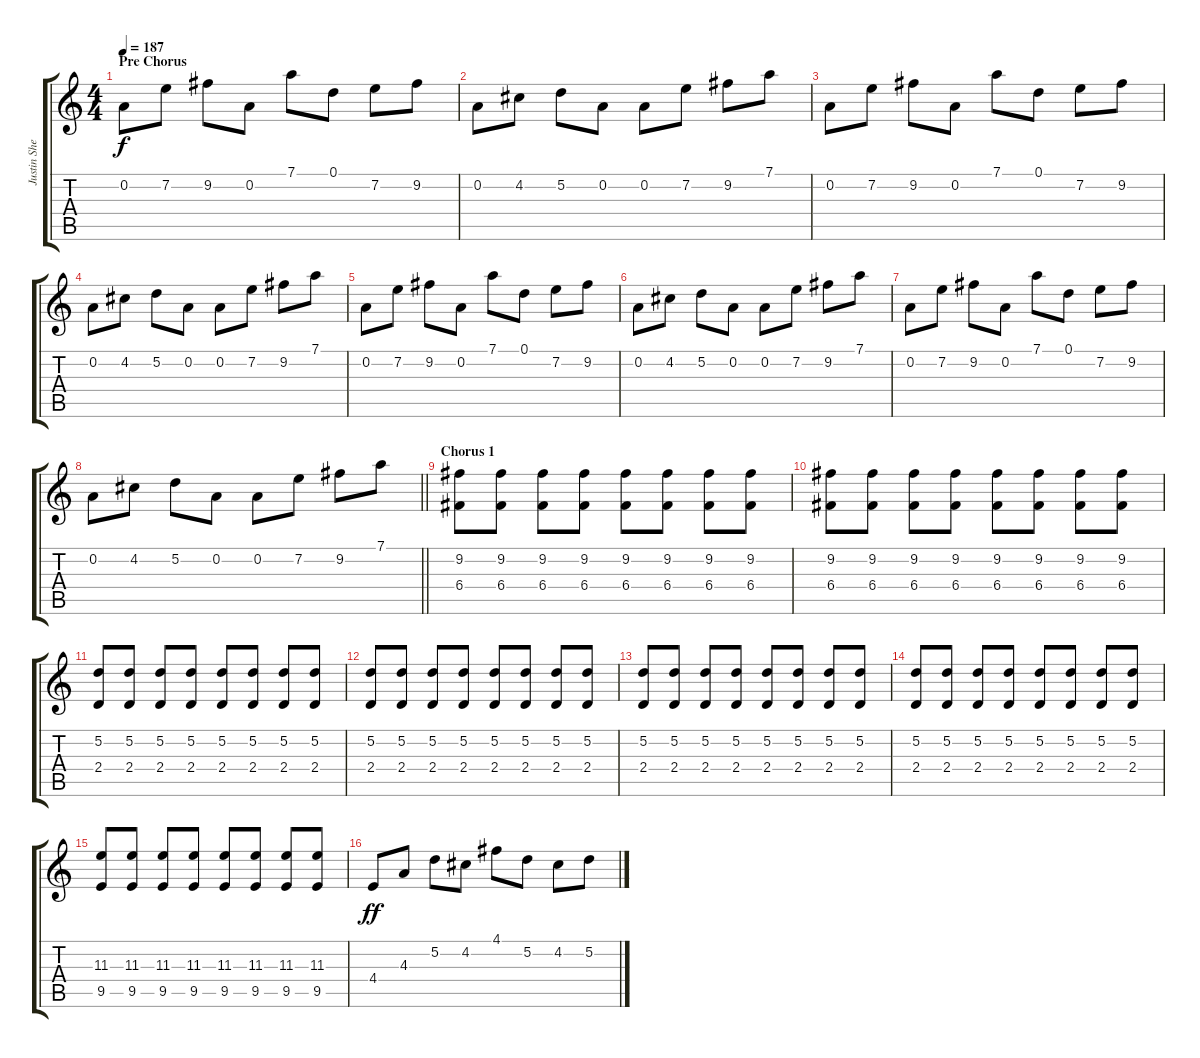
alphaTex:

\track ("Justin Shekoski" "Justin She") {instrument overdrivenguitar}
\staff {score tabs}
\tuning (D4 A3 F3 C3 G2 D2) {hide}
\ts (4 4)
\section ("" "Pre Chorus")
\tempo 187
\clef g2
\ks c
0.2.8{dy f} 7.2.8 9.2.8 0.2.8 7.1.8 0.1.8 7.2.8 9.2.8 |
0.2.8 4.2.8 5.2.8 0.2.8 0.2.8 7.2.8 9.2.8 7.1.8 |
0.2.8 7.2.8 9.2.8 0.2.8 7.1.8 0.1.8 7.2.8 9.2.8 |
0.2.8 4.2.8 5.2.8 0.2.8 0.2.8 7.2.8 9.2.8 7.1.8 |
0.2.8 7.2.8 9.2.8 0.2.8 7.1.8 0.1.8 7.2.8 9.2.8 |
0.2.8 4.2.8 5.2.8 0.2.8 0.2.8 7.2.8 9.2.8 7.1.8 |
0.2.8 7.2.8 9.2.8 0.2.8 7.1.8 0.1.8 7.2.8 9.2.8 |
\barLineRight lightlight
0.2.8 4.2.8 5.2.8 0.2.8 0.2.8 7.2.8 9.2.8 7.1.8 |
\section ("" "Chorus 1")
(9.2 6.4).8{volume 10 balance 8} (9.2 6.4).8 (9.2 6.4).8 (9.2 6.4).8 (9.2 6.4).8 (9.2 6.4).8 (9.2 6.4).8 (9.2 6.4).8 |
(9.2 6.4).8 (9.2 6.4).8 (9.2 6.4).8 (9.2 6.4).8 (9.2 6.4).8 (9.2 6.4).8 (9.2 6.4).8 (9.2 6.4).8 |
(5.2 2.4).8 (5.2 2.4).8 (5.2 2.4).8 (5.2 2.4).8 (5.2 2.4).8 (5.2 2.4).8 (5.2 2.4).8 (5.2 2.4).8 |
(5.2 2.4).8 (5.2 2.4).8 (5.2 2.4).8 (5.2 2.4).8 (5.2 2.4).8 (5.2 2.4).8 (5.2 2.4).8 (5.2 2.4).8 |
(5.2 2.4).8 (5.2 2.4).8 (5.2 2.4).8 (5.2 2.4).8 (5.2 2.4).8 (5.2 2.4).8 (5.2 2.4).8 (5.2 2.4).8 |
(5.2 2.4).8 (5.2 2.4).8 (5.2 2.4).8 (5.2 2.4).8 (5.2 2.4).8 (5.2 2.4).8 (5.2 2.4).8 (5.2 2.4).8 |
(11.3 9.5).8 (11.3 9.5).8 (11.3 9.5).8 (11.3 9.5).8 (11.3 9.5).8 (11.3 9.5).8 (11.3 9.5).8 (11.3 9.5).8 |
4.4.8{dy ff volume 13 balance 0} 4.3.8 5.2.8 4.2.8 4.1.8 5.2.8 4.2.8 5.2.8
